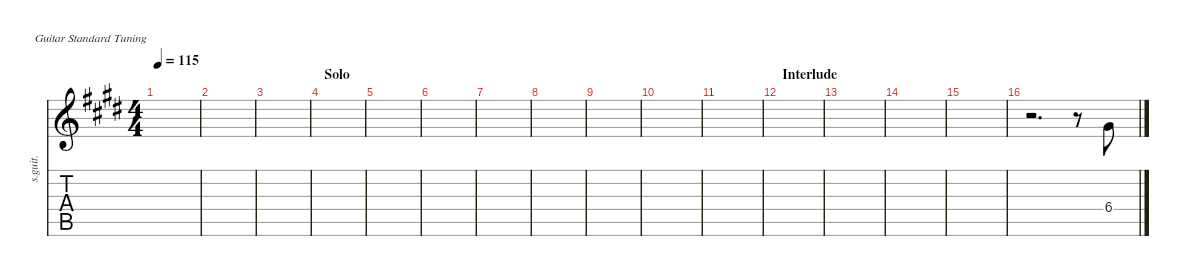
\defaultSystemsLayout 4
\hideDynamics
\bracketExtendMode nobrackets
\track ("Steel Guitar" "s.guit.") {instrument acousticguitarsteel}
\staff {score tabs}
\tuning (E4 B3 G3 D3 A2 E2)
\ts (4 4)
\tempo 115
\clef g2
\ks e
|
|
|
\section ("" "Solo")
|
|
|
|
|
|
|
|
\section ("" "Interlude")
|
|
|
|
r.2{d beam Down} r.8{beam Down} 6.4{acc #}.8{beam Up}
